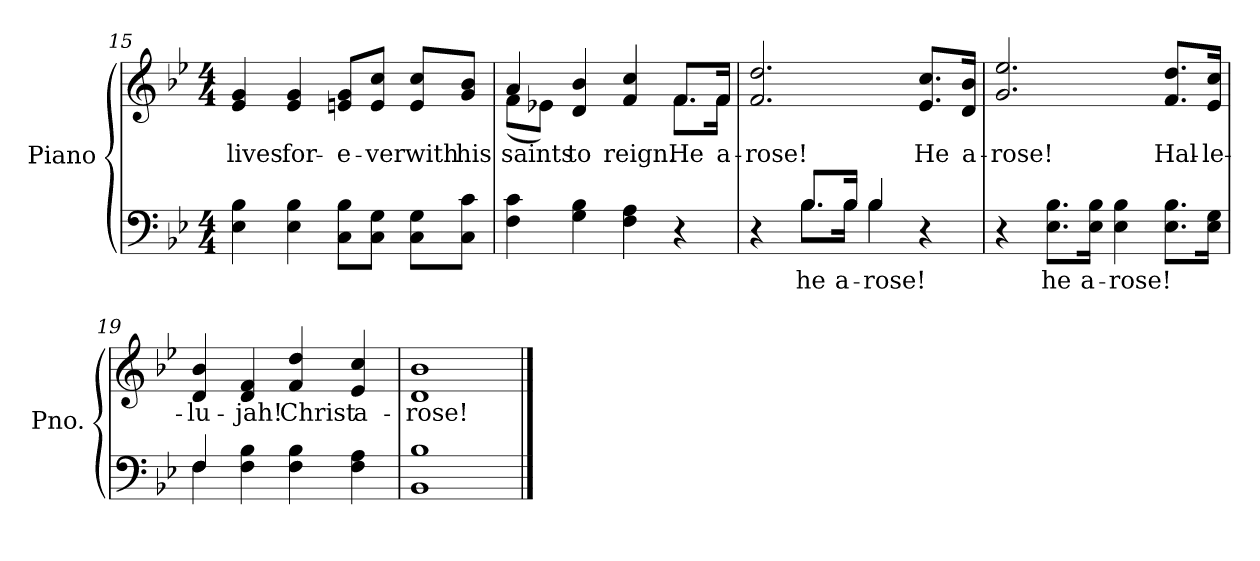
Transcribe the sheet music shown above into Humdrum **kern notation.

**kern	**text	**kern	**text
*part2	*part2	*part1	*part1
*staff2	*staff2	*staff1	*staff1
*I"Piano	*	*I"Piano	*
*I'Pno.	*	*I'Pno.	*
*clefF4	*	*clefG2	*
*k[b-e-]	*	*k[b-e-]	*
*B-:	*	*B-:	*
*M4/4	*	*M4/4	*
=15	=15	=15	=15
!	!	!	!LO:LY:b:color=#000000
4E-i\ 4B-i	.	4e-i/ 4gi	lives
!	!	!	!LO:LY:b:color=#000000
4E-i\ 4B-i	.	4e-i/ 4gi	for-
!	!	!	!LO:LY:b:color=#000000
8Ci\ 8B-i\L	.	8eni/ 8gi/L	-e-
!	!	!	!LO:LY:b:color=#000000
8Ci\ 8Gi\J	.	8ei/ 8cci/J	-ver
!	!	!	!LO:LY:b:color=#000000
8Ci\ 8Gi\L	.	8ei/ 8cci/L	with
!	!	!	!LO:LY:b:color=#000000
8Ci\ 8ci\J	.	8gi/ 8b-i/J	his
=16	=16	=16	=16
!	!	!	!LO:LY:b:color=#000000
*	*	*^	*
4Fi\ 4ci	.	4ai/	(8fi\L	saints
.	.	.	8e-Xi\J)	.
!	!	!	!	!LO:LY:b:color=#000000
4Gi\ 4B-i	.	4di/ 4b-i	4ryy	to
!	!	!	!	!LO:LY:b:color=#000000
4Fi\ 4Ai	.	4fi/ 4cci	4ryy	reign.
!	!	!	!	!LO:LY:b:color=#000000
4r	.	8.fi/L	8.fi\L	He
!	!	!	!	!LO:LY:b:color=#000000
.	.	16fi/Jk	16fi\Jk	a-
*	*	*v	*v	*
!!LO:LB:g=z
=17	=17	=17	=17
*^	*	*	*
*	*	*	*^	*
!	!	!	!	!	!LO:LY:b:color=#000000
*	*	*	*v	*v	*
4r	4ryy	.	2.fi/ 2.ddi	-rose!
!	!	!LO:LY:a:color=#000000	!	!
8.B-i/L	8.B-i\L	he	.	.
!	!	!LO:LY:a:color=#000000	!	!
16B-i/Jk	16B-i\Jk	a-	.	.
!	!	!LO:LY:a:color=#000000	!	!
4B-i/	4B-i\	-rose!	.	.
!	!	!	!	!LO:LY:b:color=#000000
4r	4ryy	.	8.e-i/ 8.cci/L	He
!	!	!	!	!LO:LY:b:color=#000000
.	.	.	16di/ 16b-i/Jk	a-
*v	*v	*	*	*
=18	=18	=18	=18
!	!	!	!LO:LY:b:color=#000000
4r	.	2.gi/ 2.ee-i	-rose!
!	!LO:LY:a:color=#000000	!	!
8.E-i\ 8.B-i\L	he	.	.
!	!LO:LY:a:color=#000000	!	!
16E-i\ 16B-i\Jk	a-	.	.
!	!LO:LY:a:color=#000000	!	!
4E-i\ 4B-i	-rose!	.	.
!	!	!	!LO:LY:b:color=#000000
8.E-i\ 8.B-i\L	.	8.fi/ 8.ddi/L	Hal-
!	!	!	!LO:LY:b:color=#000000
16E-i\ 16Gi\Jk	.	16e-i/ 16cci/Jk	-le-
=19	=19	=19	=19
*^	*	*	*
!	!	!	!	!LO:LY:b:color=#000000
4Fi/	4Fi\	.	4di/ 4b-i	-lu-
!	!	!	!	!LO:LY:b:color=#000000
4Fi\ 4B-i	2.ryy	.	4di/ 4fi	-jah!
!	!	!	!	!LO:LY:b:color=#000000
4Fi\ 4B-i	.	.	4fi/ 4ddi	Christ
!	!	!	!	!LO:LY:b:color=#000000
4Fi\ 4Ai	.	.	4e-i/ 4cci	a-
*v	*v	*	*	*
=20	=20	=20	=20
!	!	!	!LO:LY:b:color=#000000
1BB-i 1B-i	.	1di 1b-i	-rose!
==	==	==	==
*-	*-	*-	*-
